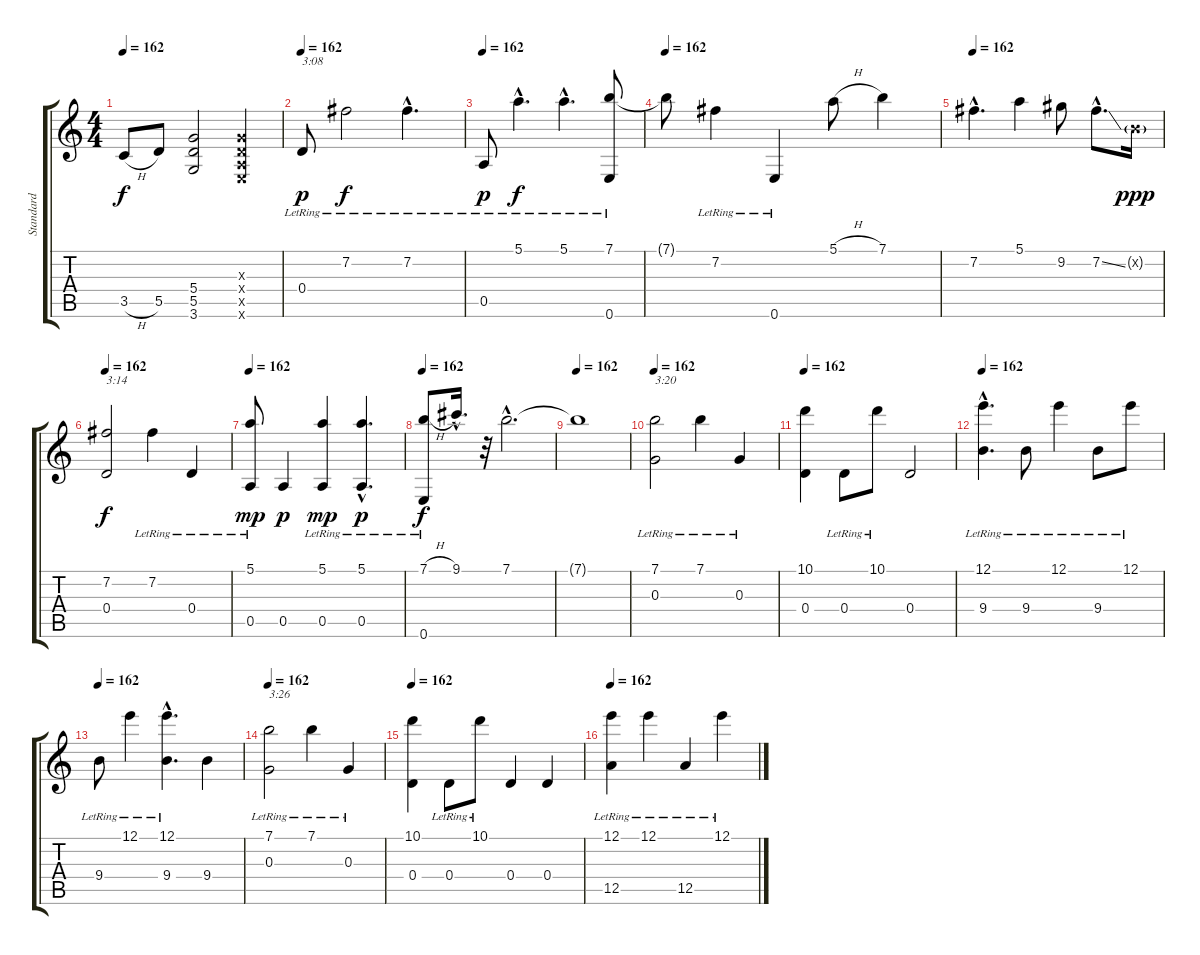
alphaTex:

\track ("Standard" "Standard") {instrument acousticguitarsteel}
\staff {score tabs}
\tuning (E4 B3 G3 D3 A2 E2) {hide}
\ts (4 4)
\tempo 162
\clef g2
\ks c
3.5{h}.8{dy f} 5.5.8 (5.4 5.5 3.6).2 (0.3{x} 0.4{x} 0.5{x} 0.6{x}).4 |
\tempo 162
0.4{lr}.8{txt "3:08" dy p} 7.2{lr}.2{dy f} 7.2{hac lr}.4{d} |
\tempo 162
0.5{lr}.8{dy p} 5.1{hac lr}.4{d dy f} 5.1{hac lr}.4{d} (7.1 0.6{lr}).8 |
\tempo 162
7.1{t}.8 7.2{lr}.4 0.6{lr}.4 5.1{h}.8 7.1.4 |
\tempo 162
7.2{hac}.4{d} 5.1.4 9.2.8 7.2{ss hac}.8{d} 0.2{g x}.16{dy ppp} |
\tempo 162
(7.2 0.4).2{txt "3:14" dy f} 7.2{lr}.4 0.4{lr}.4 |
\tempo 162
(5.1{lr} 0.5).8{dy mp} 0.5.4{dy p} (5.1{lr} 0.5).4{dy mp} (5.1{hac lr} 0.5{hac lr}).4{d dy p} |
\tempo 162
(7.1{h} 0.6{lr}).8{dy f} 9.1{hac}.16{d} r.32 7.1{hac}.2{d} |
\tempo 162
7.1{t}.1 |
\tempo 162
(7.1{lr} 0.3{lr}).2{txt "3:20"} 7.1{lr}.4 0.3{lr}.4 |
\tempo 162
(10.1 0.4).4 0.4{lr}.8 10.1{lr}.8 0.4.2 |
\tempo 162
(12.1{hac lr} 9.4{hac}).4{d} 9.4{lr}.8 12.1{lr}.4 9.4{lr}.8 12.1{lr}.8 |
\tempo 162
9.4{lr}.8 12.1{lr}.4 (12.1{hac lr} 9.4{hac}).4{d} 9.4.4 |
\tempo 162
(7.1{lr} 0.3{lr}).2{txt "3:26"} 7.1{lr}.4 0.3{lr}.4 |
\tempo 162
(10.1 0.4).4 0.4{lr}.8 10.1{lr}.8 0.4.4 0.4.4 |
\tempo 162
(12.1{lr} 12.5{lr}).4 12.1{lr}.4 12.5{lr}.4 12.1{lr}.4
